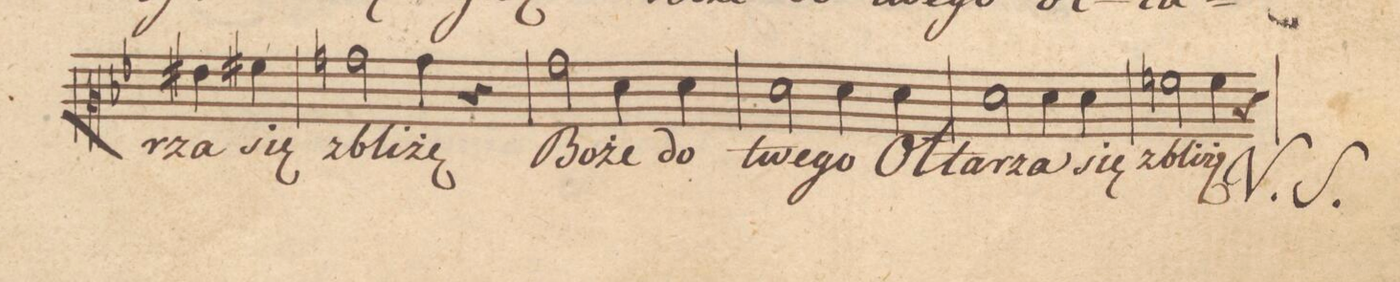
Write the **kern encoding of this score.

**kern	**text	**dynam
*I"Alto.	*	*
*clefC3	*	*
*k[b-e-]	*	*
*met(C.|)	*	*
*M2/2	*	*
4e#X\	-rza	.
4f#X\	się	.
=59	=59	=59
2gn\	zbli-	.
4g\	-żę	.
4r	.	.
=60	=60	=60
2g\	Bo-	.
4d\	-że	.
4d\	do	.
=61	=61	=61
2d\	twe-	.
4d\	-go	.
4d\	Oł-	.
=62	=62	=62
2d\	-ta-	.
4d\	-rza	.
4d\	się	.
=63	=63	=63
2fn\	zbli-	.
4f\	-żę	.
4r	.	.
=64	=64	=64
*-	*-	*-
